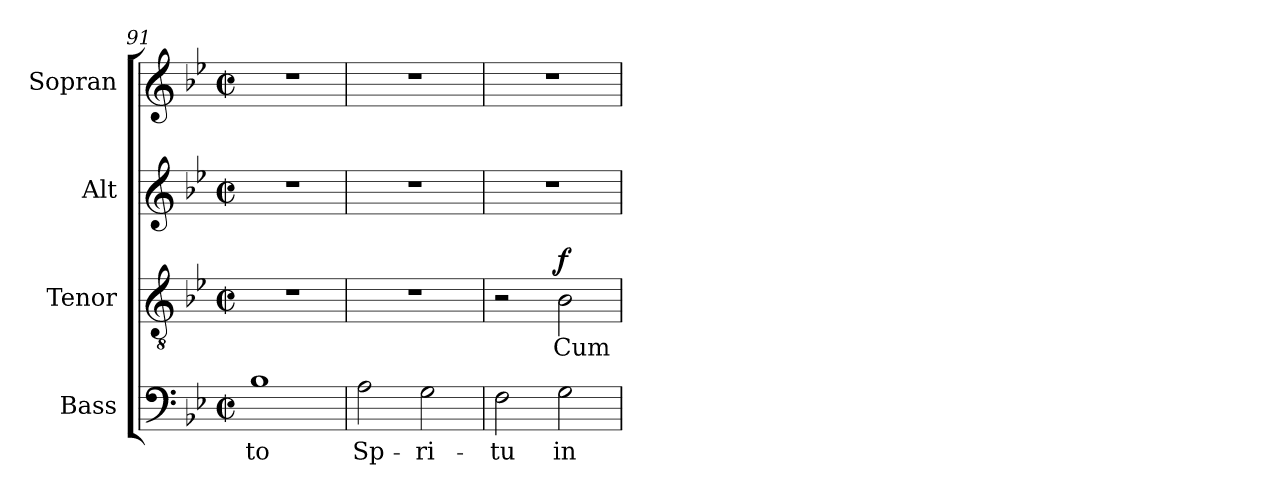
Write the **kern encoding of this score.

**kern	**text	**kern	**text	**dynam	**kern	**kern
*part4	*part4	*part3	*part3	*part3	*part2	*part1
*staff4	*staff4	*staff3	*staff3	*staff3	*staff2	*staff1
*I"Bass	*	*I"Tenor	*	*	*I"Alt	*I"Sopran
*I'B.	*	*I'T.	*	*	*I'A.	*I'S.
*clefF4	*	*clefGv2	*	*	*clefG2	*clefG2
*k[b-e-]	*	*k[b-e-]	*	*	*k[b-e-]	*k[b-e-]
*B-:	*	*B-:	*	*	*B-:	*B-:
*M2/2	*	*M2/2	*	*	*M2/2	*M2/2
*met(c|)	*	*met(c|)	*	*	*met(c|)	*met(c|)
=91	=91	=91	=91	=91	=91	=91
!	!LO:LY:b	!	!	!	!	!
1B-	-to	1r	.	.	1r	1r
=92	=92	=92	=92	=92	=92	=92
!	!LO:LY:b	!	!	!	!	!
2A\	Sp-	1r	.	.	1r	1r
!	!LO:LY:b	!	!	!	!	!
2G\	-ri-	.	.	.	.	.
=93	=93	=93	=93	=93	=93	=93
!	!LO:LY:b	!	!	!	!	!
2F\	-tu	2r	.	.	1r	1r
!	!LO:LY:b	!	!LO:LY:b	!LO:DY:a	!	!
2G\	in	2B-\	Cum	f	.	.
=	=	=	=	=	=	=
*-	*-	*-	*-	*-	*-	*-
